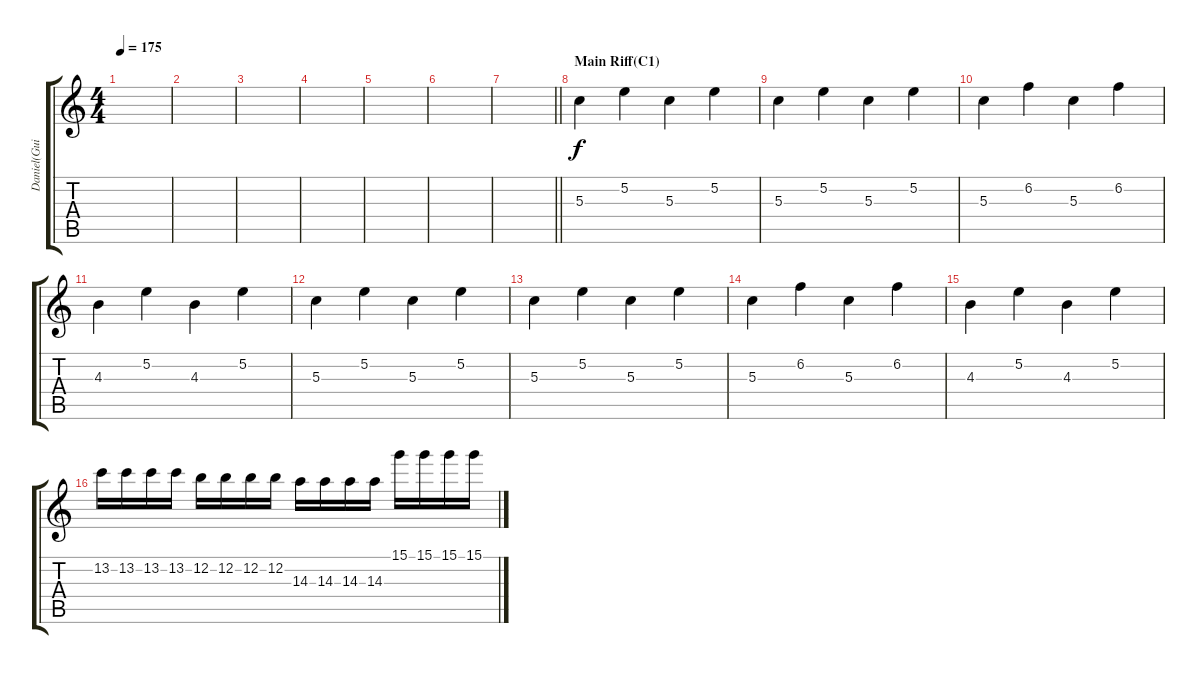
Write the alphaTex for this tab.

\track ("Daniel(Guitarra)" "Daniel(Gui") {instrument overdrivenguitar}
\staff {score tabs}
\tuning (E4 B3 G3 D3 A2 E2) {hide}
\ts (4 4)
\tempo 175
\clef g2
\ks c
|
|
|
|
|
|
\barLineRight lightlight
|
\section ("" "Main Riff(C1)")
5.3.4{dy f volume 13 instrument overdrivenguitar} 5.2.4 5.3.4 5.2.4 |
5.3.4 5.2.4 5.3.4 5.2.4 |
5.3.4 6.2.4 5.3.4 6.2.4 |
4.3.4 5.2.4 4.3.4 5.2.4 |
5.3.4 5.2.4 5.3.4 5.2.4 |
5.3.4 5.2.4 5.3.4 5.2.4 |
5.3.4 6.2.4 5.3.4 6.2.4 |
4.3.4 5.2.4 4.3.4 5.2.4 |
13.2.16 13.2.16 13.2.16 13.2.16 12.2.16 12.2.16 12.2.16 12.2.16 14.3.16 14.3.16 14.3.16 14.3.16 15.1.16 15.1.16 15.1.16 15.1.16
